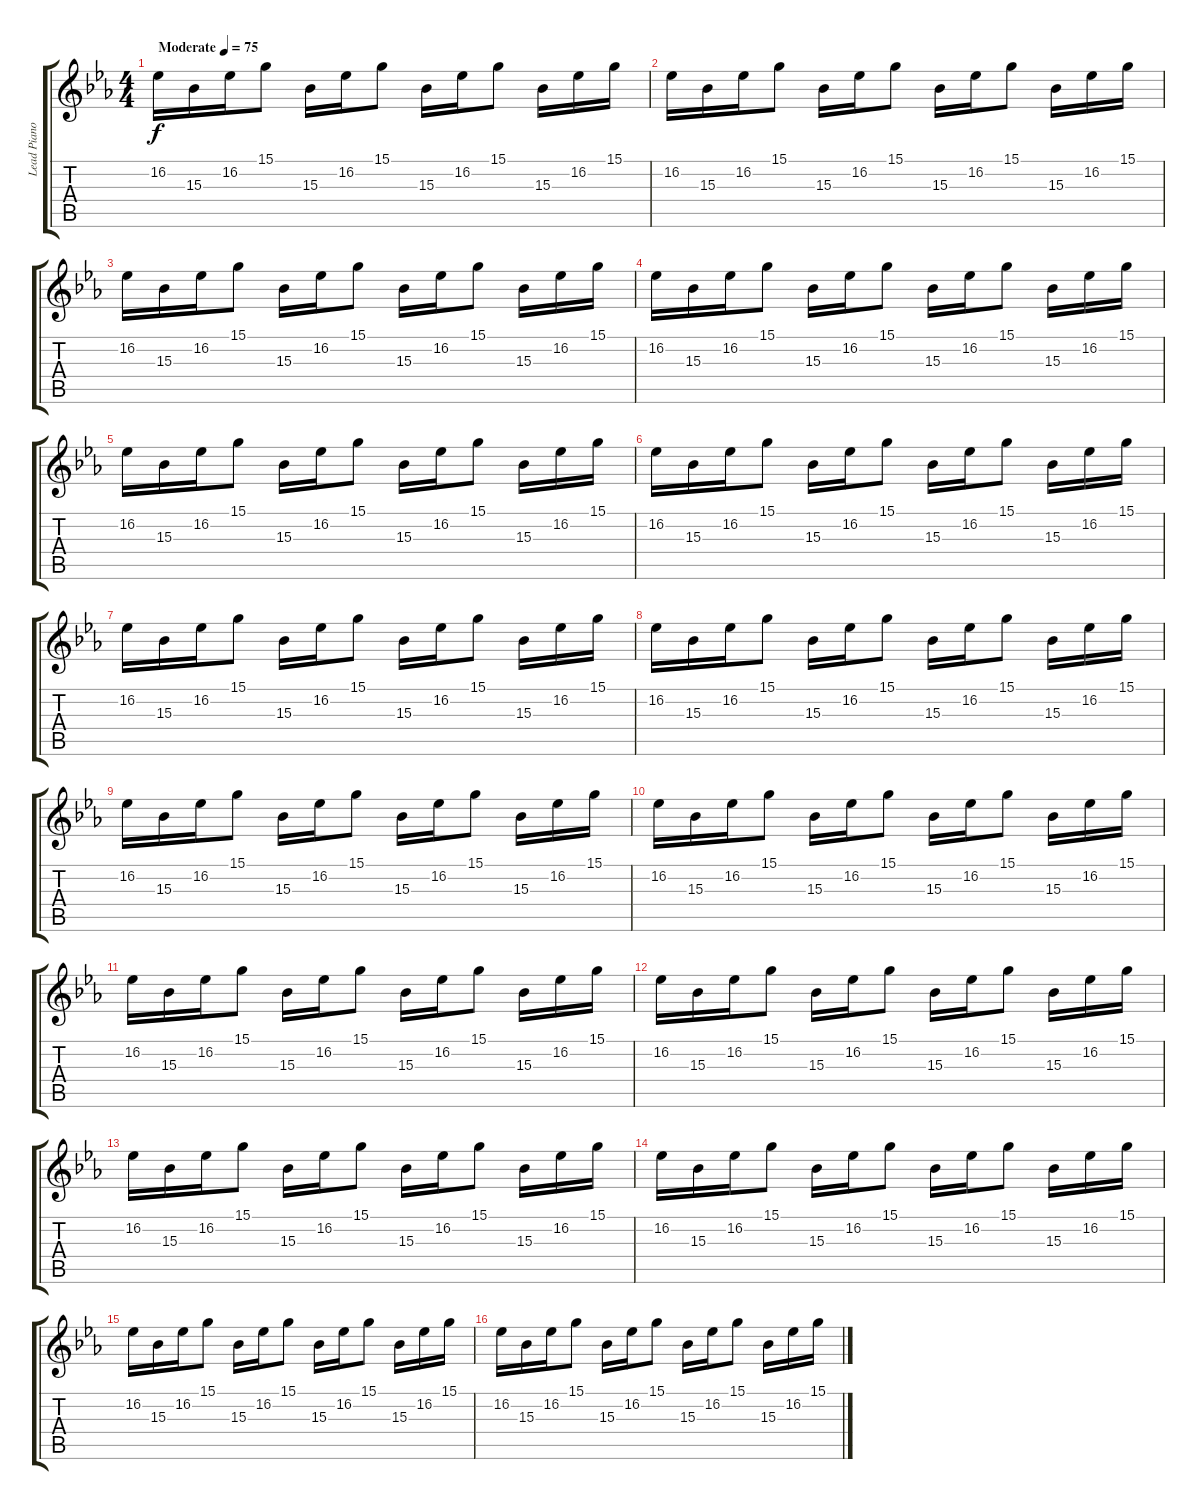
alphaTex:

\track ("Lead Piano" "Lead Piano") {instrument stringensemble1}
\staff {score tabs}
\tuning (E4 B3 G3 D3 A2 E2) {hide}
\ts (4 4)
\tempo (75 "Moderate")
\clef g2
\ks eb
16.2.16{dy f instrument stringensemble1} 15.3.16 16.2.16 15.1.8 15.3.16 16.2.16 15.1.8 15.3.16 16.2.16 15.1.8 15.3.16 16.2.16 15.1.16 |
16.2.16 15.3.16 16.2.16 15.1.8 15.3.16 16.2.16 15.1.8 15.3.16 16.2.16 15.1.8 15.3.16 16.2.16 15.1.16 |
16.2.16 15.3.16 16.2.16 15.1.8 15.3.16 16.2.16 15.1.8 15.3.16 16.2.16 15.1.8 15.3.16 16.2.16 15.1.16 |
16.2.16 15.3.16 16.2.16 15.1.8 15.3.16 16.2.16 15.1.8 15.3.16 16.2.16 15.1.8 15.3.16 16.2.16 15.1.16 |
16.2.16 15.3.16 16.2.16 15.1.8 15.3.16 16.2.16 15.1.8 15.3.16 16.2.16 15.1.8 15.3.16 16.2.16 15.1.16 |
16.2.16 15.3.16 16.2.16 15.1.8 15.3.16 16.2.16 15.1.8 15.3.16 16.2.16 15.1.8 15.3.16 16.2.16 15.1.16 |
16.2.16 15.3.16 16.2.16 15.1.8 15.3.16 16.2.16 15.1.8 15.3.16 16.2.16 15.1.8 15.3.16 16.2.16 15.1.16 |
16.2.16 15.3.16 16.2.16 15.1.8 15.3.16 16.2.16 15.1.8 15.3.16 16.2.16 15.1.8 15.3.16 16.2.16 15.1.16 |
16.2.16 15.3.16 16.2.16 15.1.8 15.3.16 16.2.16 15.1.8 15.3.16 16.2.16 15.1.8 15.3.16 16.2.16 15.1.16 |
16.2.16 15.3.16 16.2.16 15.1.8 15.3.16 16.2.16 15.1.8 15.3.16 16.2.16 15.1.8 15.3.16 16.2.16 15.1.16 |
16.2.16 15.3.16 16.2.16 15.1.8 15.3.16 16.2.16 15.1.8 15.3.16 16.2.16 15.1.8 15.3.16 16.2.16 15.1.16 |
16.2.16 15.3.16 16.2.16 15.1.8 15.3.16 16.2.16 15.1.8 15.3.16 16.2.16 15.1.8 15.3.16 16.2.16 15.1.16 |
16.2.16 15.3.16 16.2.16 15.1.8 15.3.16 16.2.16 15.1.8 15.3.16 16.2.16 15.1.8 15.3.16 16.2.16 15.1.16 |
16.2.16 15.3.16 16.2.16 15.1.8 15.3.16 16.2.16 15.1.8 15.3.16 16.2.16 15.1.8 15.3.16 16.2.16 15.1.16 |
16.2.16 15.3.16 16.2.16 15.1.8 15.3.16 16.2.16 15.1.8 15.3.16 16.2.16 15.1.8 15.3.16 16.2.16 15.1.16 |
16.2.16 15.3.16 16.2.16 15.1.8 15.3.16 16.2.16 15.1.8 15.3.16 16.2.16 15.1.8 15.3.16 16.2.16 15.1.16
